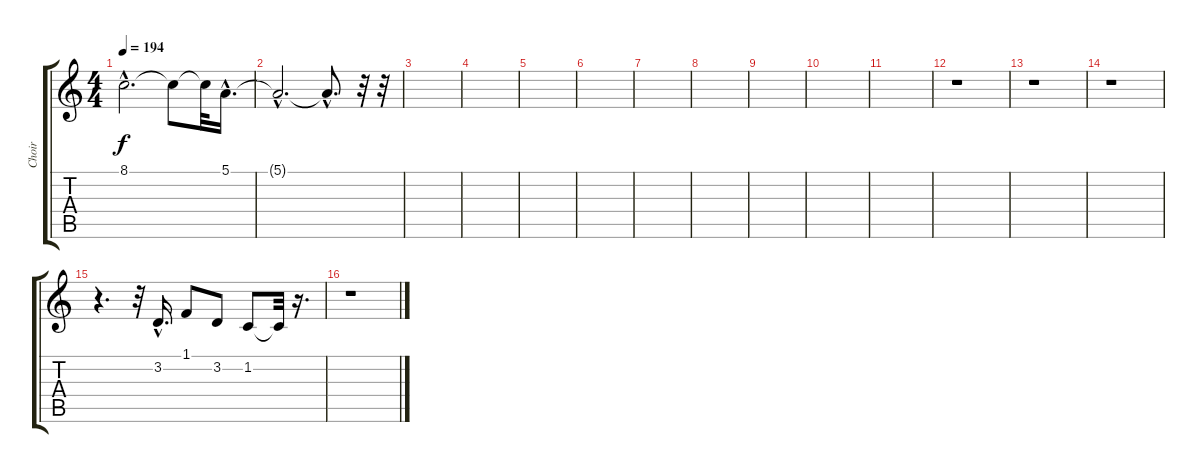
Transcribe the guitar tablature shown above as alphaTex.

\track ("Choir" "Choir") {instrument harmonica}
\staff {score tabs}
\tuning (E4 B3 G3 D3 A2 E2) {hide}
\ts (4 4)
\tempo 194
\clef g2
\ks c
8.1{hac t}.2{d dy f} 8.1{t}.8 8.1{t}.32 5.1{hac}.16{d} |
5.1{hac t}.2{d} 5.1{hac t}.8{d} r.32 r.32 |
|
|
|
|
|
|
|
|
|
r.1 |
r.1 |
r.1 |
r.4{d} r.32 3.2{hac}.16{d} 1.1.8 3.2.8 1.2.8 1.2{t}.32 r.16{d} |
r.1
